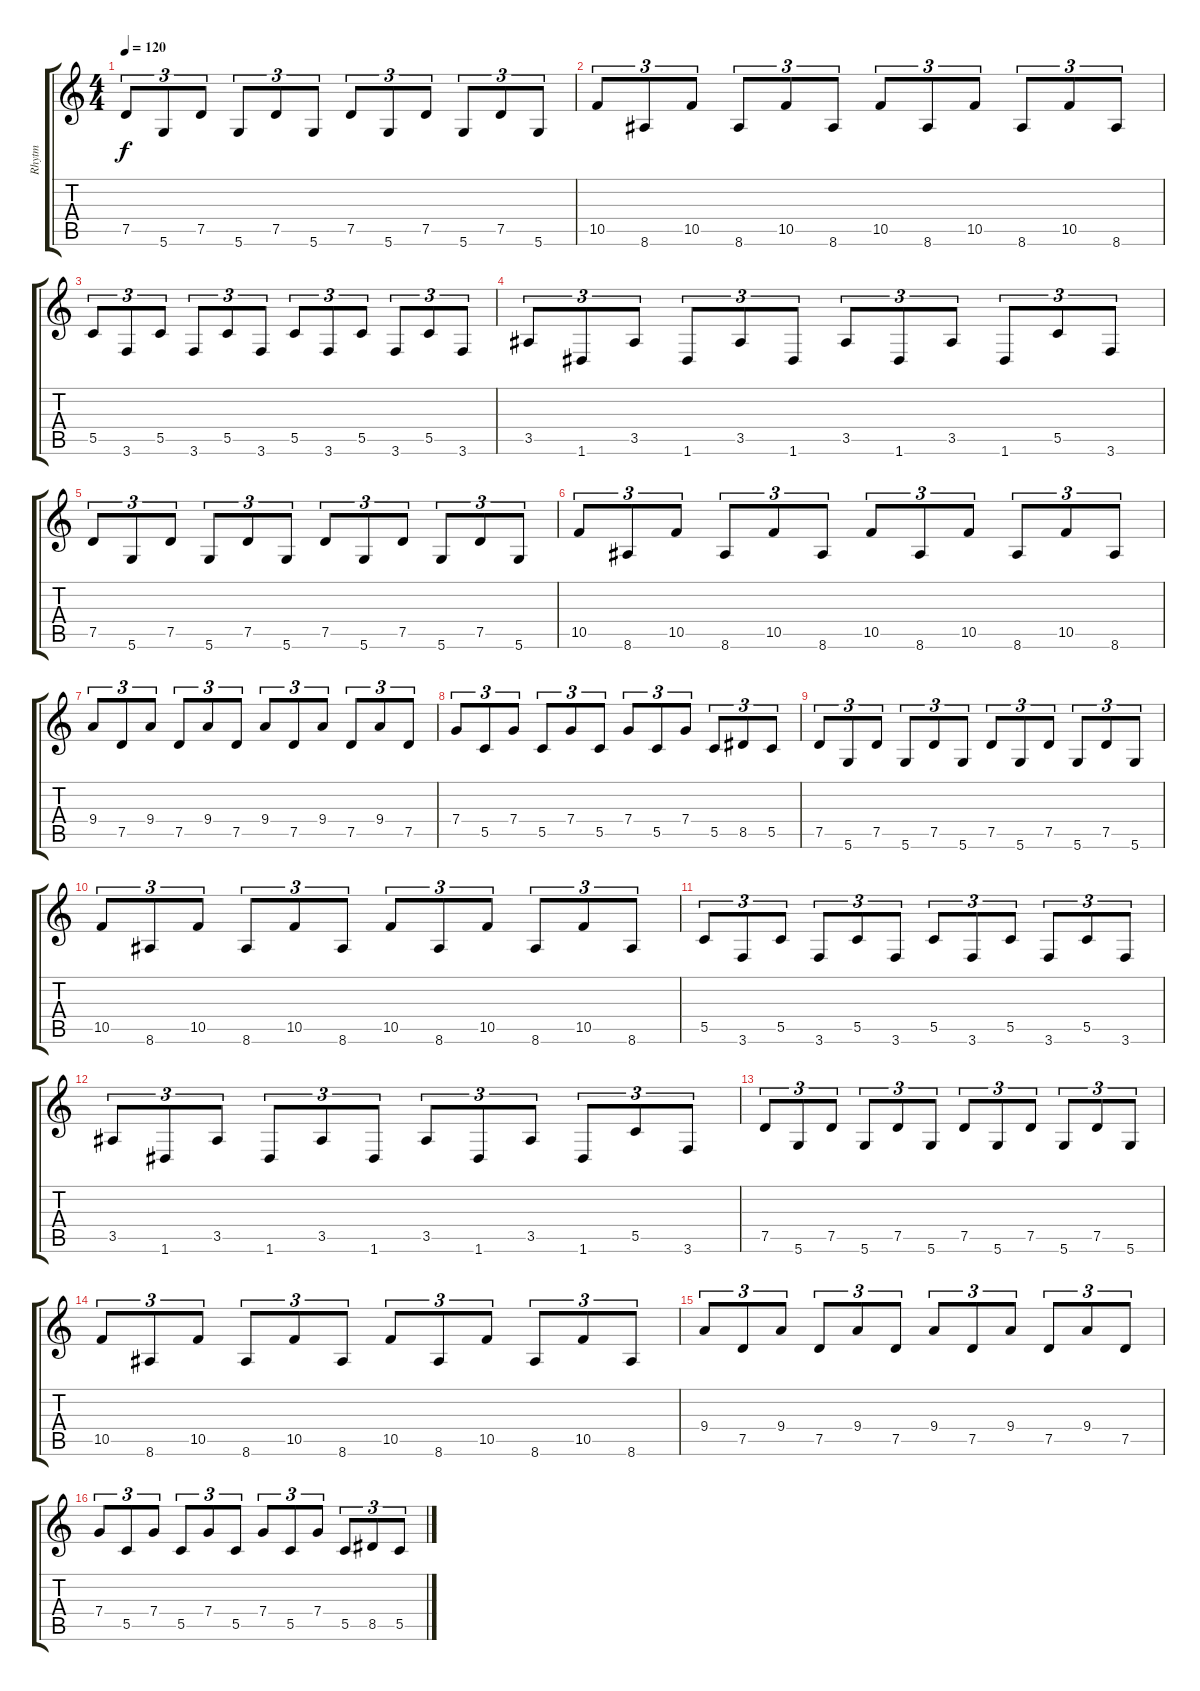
\track ("Rhytm" "Rhytm") {instrument acousticguitarsteel}
\staff {score tabs}
\tuning (D4 A3 F3 C3 G2 D2) {hide}
\ts (4 4)
\tempo 120
\clef g2
\ks c
7.5.8{tu (3 2) dy f} 5.6.8{tu (3 2)} 7.5.8{tu (3 2)} 5.6.8{tu (3 2)} 7.5.8{tu (3 2)} 5.6.8{tu (3 2)} 7.5.8{tu (3 2)} 5.6.8{tu (3 2)} 7.5.8{tu (3 2)} 5.6.8{tu (3 2)} 7.5.8{tu (3 2)} 5.6.8{tu (3 2)} |
10.5.8{tu (3 2)} 8.6.8{tu (3 2)} 10.5.8{tu (3 2)} 8.6.8{tu (3 2)} 10.5.8{tu (3 2)} 8.6.8{tu (3 2)} 10.5.8{tu (3 2)} 8.6.8{tu (3 2)} 10.5.8{tu (3 2)} 8.6.8{tu (3 2)} 10.5.8{tu (3 2)} 8.6.8{tu (3 2)} |
5.5.8{tu (3 2)} 3.6.8{tu (3 2)} 5.5.8{tu (3 2)} 3.6.8{tu (3 2)} 5.5.8{tu (3 2)} 3.6.8{tu (3 2)} 5.5.8{tu (3 2)} 3.6.8{tu (3 2)} 5.5.8{tu (3 2)} 3.6.8{tu (3 2)} 5.5.8{tu (3 2)} 3.6.8{tu (3 2)} |
3.5.8{tu (3 2)} 1.6.8{tu (3 2)} 3.5.8{tu (3 2)} 1.6.8{tu (3 2)} 3.5.8{tu (3 2)} 1.6.8{tu (3 2)} 3.5.8{tu (3 2)} 1.6.8{tu (3 2)} 3.5.8{tu (3 2)} 1.6.8{tu (3 2)} 5.5.8{tu (3 2)} 3.6.8{tu (3 2)} |
7.5.8{tu (3 2)} 5.6.8{tu (3 2)} 7.5.8{tu (3 2)} 5.6.8{tu (3 2)} 7.5.8{tu (3 2)} 5.6.8{tu (3 2)} 7.5.8{tu (3 2)} 5.6.8{tu (3 2)} 7.5.8{tu (3 2)} 5.6.8{tu (3 2)} 7.5.8{tu (3 2)} 5.6.8{tu (3 2)} |
10.5.8{tu (3 2)} 8.6.8{tu (3 2)} 10.5.8{tu (3 2)} 8.6.8{tu (3 2)} 10.5.8{tu (3 2)} 8.6.8{tu (3 2)} 10.5.8{tu (3 2)} 8.6.8{tu (3 2)} 10.5.8{tu (3 2)} 8.6.8{tu (3 2)} 10.5.8{tu (3 2)} 8.6.8{tu (3 2)} |
9.4.8{tu (3 2)} 7.5.8{tu (3 2)} 9.4.8{tu (3 2)} 7.5.8{tu (3 2)} 9.4.8{tu (3 2)} 7.5.8{tu (3 2)} 9.4.8{tu (3 2)} 7.5.8{tu (3 2)} 9.4.8{tu (3 2)} 7.5.8{tu (3 2)} 9.4.8{tu (3 2)} 7.5.8{tu (3 2)} |
7.4.8{tu (3 2)} 5.5.8{tu (3 2)} 7.4.8{tu (3 2)} 5.5.8{tu (3 2)} 7.4.8{tu (3 2)} 5.5.8{tu (3 2)} 7.4.8{tu (3 2)} 5.5.8{tu (3 2)} 7.4.8{tu (3 2)} 5.5.8{tu (3 2)} 8.5.8{tu (3 2)} 5.5.8{tu (3 2)} |
7.5.8{tu (3 2)} 5.6.8{tu (3 2)} 7.5.8{tu (3 2)} 5.6.8{tu (3 2)} 7.5.8{tu (3 2)} 5.6.8{tu (3 2)} 7.5.8{tu (3 2)} 5.6.8{tu (3 2)} 7.5.8{tu (3 2)} 5.6.8{tu (3 2)} 7.5.8{tu (3 2)} 5.6.8{tu (3 2)} |
10.5.8{tu (3 2)} 8.6.8{tu (3 2)} 10.5.8{tu (3 2)} 8.6.8{tu (3 2)} 10.5.8{tu (3 2)} 8.6.8{tu (3 2)} 10.5.8{tu (3 2)} 8.6.8{tu (3 2)} 10.5.8{tu (3 2)} 8.6.8{tu (3 2)} 10.5.8{tu (3 2)} 8.6.8{tu (3 2)} |
5.5.8{tu (3 2)} 3.6.8{tu (3 2)} 5.5.8{tu (3 2)} 3.6.8{tu (3 2)} 5.5.8{tu (3 2)} 3.6.8{tu (3 2)} 5.5.8{tu (3 2)} 3.6.8{tu (3 2)} 5.5.8{tu (3 2)} 3.6.8{tu (3 2)} 5.5.8{tu (3 2)} 3.6.8{tu (3 2)} |
3.5.8{tu (3 2)} 1.6.8{tu (3 2)} 3.5.8{tu (3 2)} 1.6.8{tu (3 2)} 3.5.8{tu (3 2)} 1.6.8{tu (3 2)} 3.5.8{tu (3 2)} 1.6.8{tu (3 2)} 3.5.8{tu (3 2)} 1.6.8{tu (3 2)} 5.5.8{tu (3 2)} 3.6.8{tu (3 2)} |
7.5.8{tu (3 2)} 5.6.8{tu (3 2)} 7.5.8{tu (3 2)} 5.6.8{tu (3 2)} 7.5.8{tu (3 2)} 5.6.8{tu (3 2)} 7.5.8{tu (3 2)} 5.6.8{tu (3 2)} 7.5.8{tu (3 2)} 5.6.8{tu (3 2)} 7.5.8{tu (3 2)} 5.6.8{tu (3 2)} |
10.5.8{tu (3 2)} 8.6.8{tu (3 2)} 10.5.8{tu (3 2)} 8.6.8{tu (3 2)} 10.5.8{tu (3 2)} 8.6.8{tu (3 2)} 10.5.8{tu (3 2)} 8.6.8{tu (3 2)} 10.5.8{tu (3 2)} 8.6.8{tu (3 2)} 10.5.8{tu (3 2)} 8.6.8{tu (3 2)} |
9.4.8{tu (3 2)} 7.5.8{tu (3 2)} 9.4.8{tu (3 2)} 7.5.8{tu (3 2)} 9.4.8{tu (3 2)} 7.5.8{tu (3 2)} 9.4.8{tu (3 2)} 7.5.8{tu (3 2)} 9.4.8{tu (3 2)} 7.5.8{tu (3 2)} 9.4.8{tu (3 2)} 7.5.8{tu (3 2)} |
7.4.8{tu (3 2)} 5.5.8{tu (3 2)} 7.4.8{tu (3 2)} 5.5.8{tu (3 2)} 7.4.8{tu (3 2)} 5.5.8{tu (3 2)} 7.4.8{tu (3 2)} 5.5.8{tu (3 2)} 7.4.8{tu (3 2)} 5.5.8{tu (3 2)} 8.5.8{tu (3 2)} 5.5.8{tu (3 2)}
